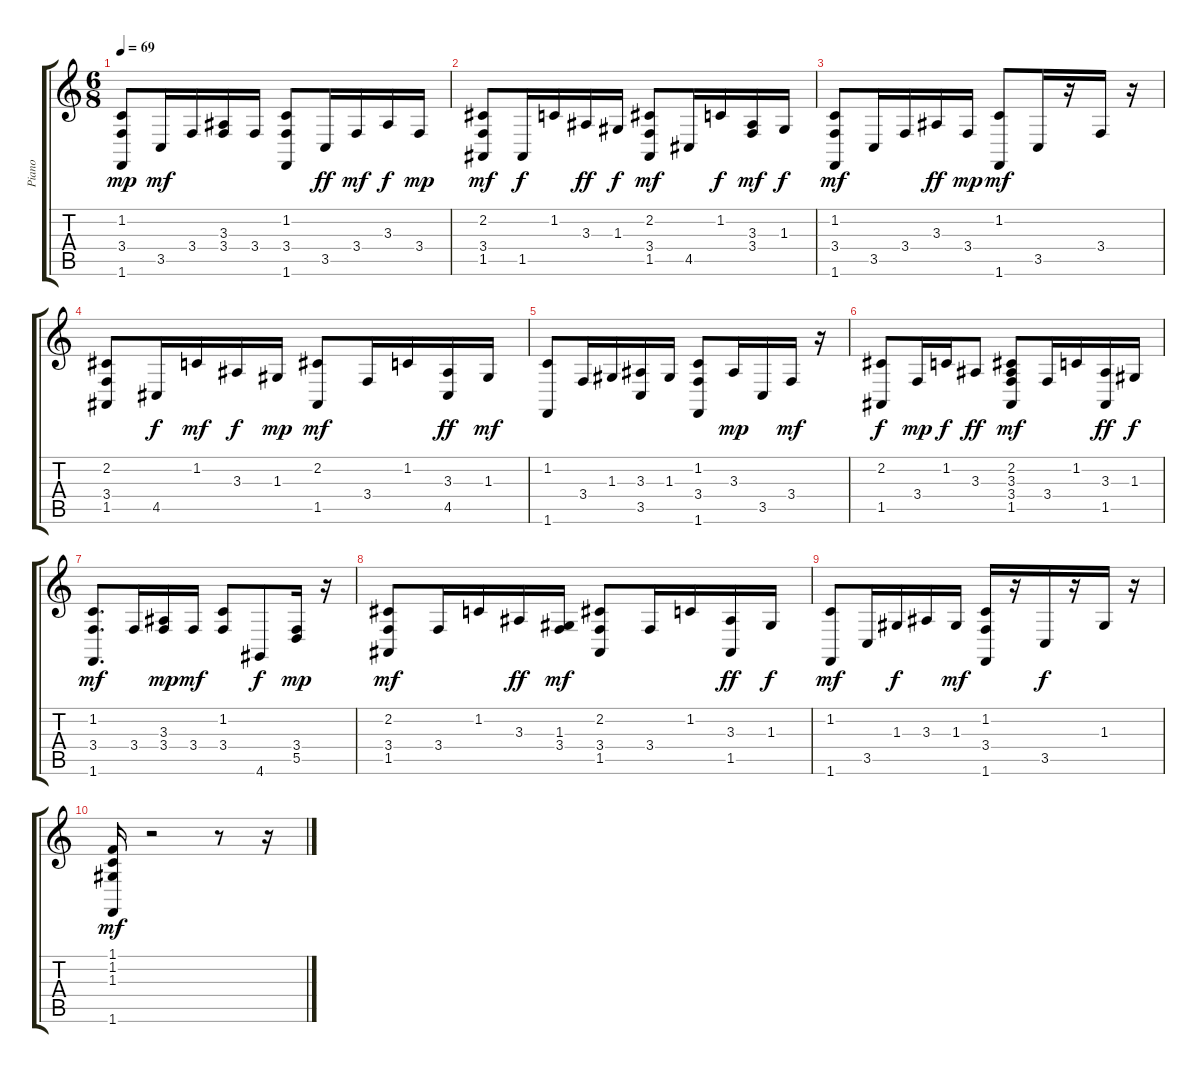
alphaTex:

\track ("Piano" "Piano") {instrument acousticgrandpiano}
\staff {score tabs}
\tuning (E4 B3 G3 D3 A2 E2) {hide}
\ts (6 8)
\tempo 69
\clef g2
\ks c
(1.2 3.4 1.6).8{dy mp} 3.5.16{dy mf} 3.4.16 (3.3 3.4).16 3.4.16 (1.2 3.4 1.6).8 3.5.16{dy ff} 3.4.16{dy mf} 3.3.16{dy f} 3.4.16{dy mp} |
(2.2 3.4 1.5).8{dy mf} 1.5.16{dy f} 1.2.16 3.3.16{dy ff} 1.3.16{dy f} (2.2 3.4 1.5).8{dy mf} 4.5.16 1.2.16{dy f} (3.3 3.4).16{dy mf} 1.3.16{dy f} |
(1.2 3.4 1.6).8{dy mf} 3.5.16 3.4.16 3.3.16{dy ff} 3.4.16{dy mp} (1.2 1.6).8{dy mf} 3.5.16 r.16 3.4.16 r.16 |
(2.2 3.4 1.5).8 4.5.16{dy f} 1.2.16{dy mf} 3.3.16{dy f} 1.3.16{dy mp} (2.2 1.5).8{dy mf} 3.4.16 1.2.16 (3.3 4.5).16{dy ff} 1.3.16{dy mf} |
(1.2 1.6).8 3.4.16 1.3.16 (3.3 3.5).16 1.3.16 (1.2 3.4 1.6).8 3.3.16{dy mp} 3.5.16 3.4.16{dy mf} r.16 |
(2.2 1.5).8{dy f} 3.4.16{dy mp} 1.2.16{dy f} 3.3.8{dy ff} (2.2 3.3 3.4 1.5).8{dy mf} 3.4.16 1.2.16 (3.3 1.5).16{dy ff} 1.3.16{dy f} |
(1.2 3.4 1.6).8{d dy mf} 3.4.16 (3.3 3.4).16{dy mp} 3.4.16{dy mf} (1.2 3.4).8 4.6.8{dy f} (3.4 5.5).16{dy mp} r.16 |
(2.2 3.4 1.5).8{dy mf} 3.4.16 1.2.16 3.3.16{dy ff} (1.3 3.4).16{dy mf} (2.2 3.4 1.5).8 3.4.16 1.2.16 (3.3 1.5).16{dy ff} 1.3.16{dy f} |
(1.2 1.6).8{dy mf} 3.5.16 1.3.16{dy f} 3.3.16 1.3.16{dy mf} (1.2 3.4 1.6).16 r.16 3.5.16{dy f} r.16 1.3.16 r.16 |
(1.1 1.2 1.3 1.6).16{dy mf} r.2 r.8 r.16
